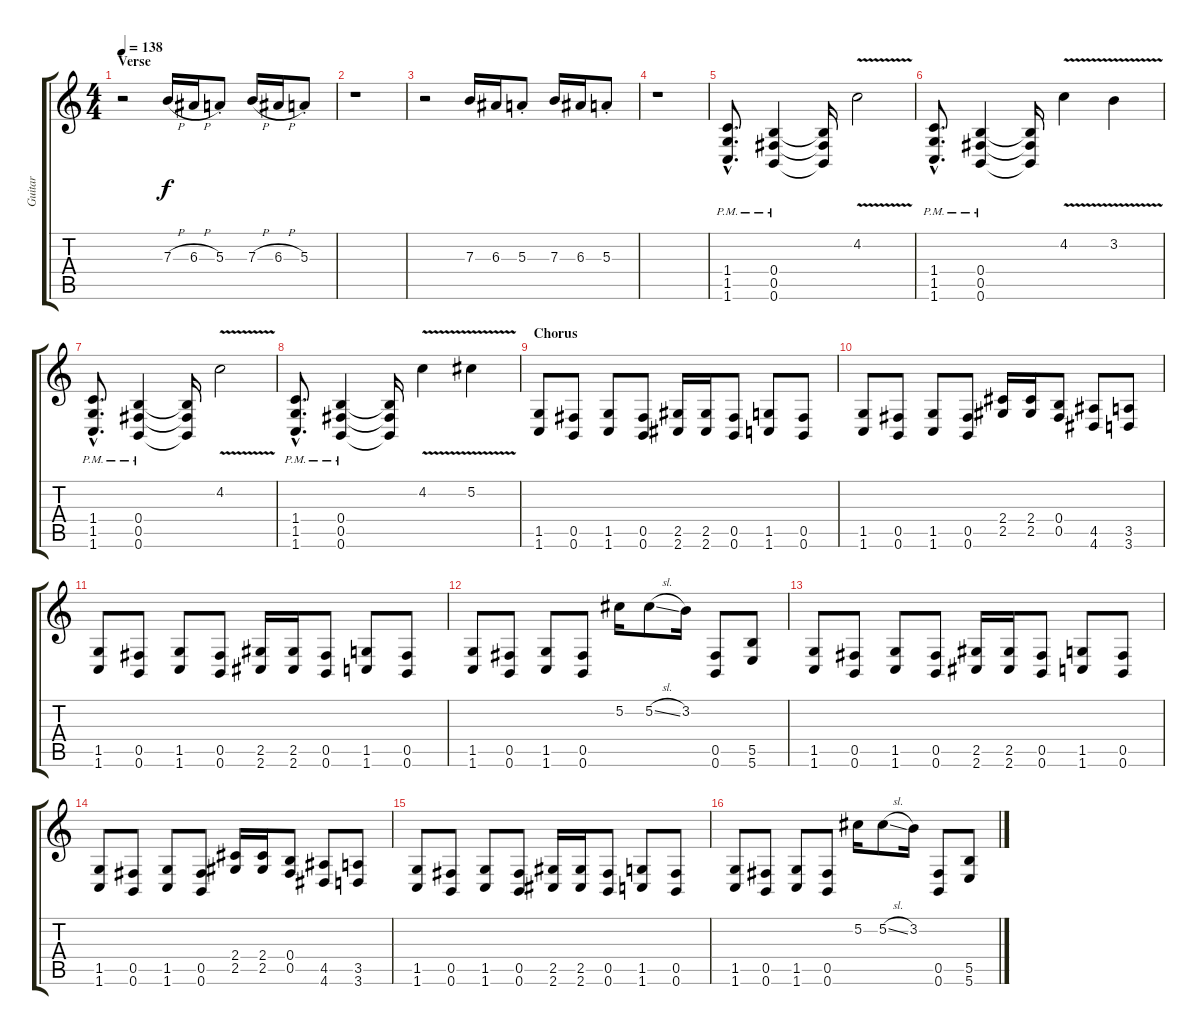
\track ("Guitar" "Guitar") {instrument distortionguitar}
\staff {score tabs}
\tuning (Db4 Ab3 E3 B2 Gb2 B1) {hide}
\ts (4 4)
\section ("" "Verse")
\tempo 138
\clef g2
\ks c
r.2{dy f} 7.3{h}.16 6.3{h}.16 5.3{st}.8 7.3{h}.16 6.3{h}.16 5.3{st}.8 |
r.1 |
r.2 7.3.16 6.3.16 5.3{st}.8 7.3.16 6.3.16 5.3{st}.8 |
r.1 |
(1.4{hac pm} 1.5{hac pm} 1.6{hac pm}).8{d} (0.4{pm} 0.5{pm} 0.6{pm}).4 (0.4{t} 0.5{t} 0.6{t}).16 4.2{v}.2 |
(1.4{hac pm} 1.5{hac pm} 1.6{hac pm}).8{d} (0.4{pm} 0.5{pm} 0.6{pm}).4 (0.4{t} 0.5{t} 0.6{t}).16 4.2{v}.4 3.2{v}.4 |
(1.4{hac pm} 1.5{hac pm} 1.6{hac pm}).8{d} (0.4{pm} 0.5{pm} 0.6{pm}).4 (0.4{t} 0.5{t} 0.6{t}).16 4.2{v}.2 |
(1.4{hac pm} 1.5{hac pm} 1.6{hac pm}).8{d} (0.4{pm} 0.5{pm} 0.6{pm}).4 (0.4{t} 0.5{t} 0.6{t}).16 4.2{v}.4 5.2{v}.4 |
\section ("" "Chorus")
(1.5 1.6).8 (0.5 0.6).8 (1.5 1.6).8 (0.5 0.6).8 (2.5 2.6).16 (2.5 2.6).16 (0.5 0.6).8 (1.5 1.6).8 (0.5 0.6).8 |
(1.5 1.6).8 (0.5 0.6).8 (1.5 1.6).8 (0.5 0.6).8 (2.4 2.5).16 (2.4 2.5).16 (0.4 0.5).8 (4.5 4.6).8 (3.5 3.6).8 |
(1.5 1.6).8 (0.5 0.6).8 (1.5 1.6).8 (0.5 0.6).8 (2.5 2.6).16 (2.5 2.6).16 (0.5 0.6).8 (1.5 1.6).8 (0.5 0.6).8 |
(1.5 1.6).8 (0.5 0.6).8 (1.5 1.6).8 (0.5 0.6).8 5.2.16 5.2{sl}.8 3.2.16 (0.5 0.6).8 (5.5 5.6).8 |
(1.5 1.6).8 (0.5 0.6).8 (1.5 1.6).8 (0.5 0.6).8 (2.5 2.6).16 (2.5 2.6).16 (0.5 0.6).8 (1.5 1.6).8 (0.5 0.6).8 |
(1.5 1.6).8 (0.5 0.6).8 (1.5 1.6).8 (0.5 0.6).8 (2.4 2.5).16 (2.4 2.5).16 (0.4 0.5).8 (4.5 4.6).8 (3.5 3.6).8 |
(1.5 1.6).8 (0.5 0.6).8 (1.5 1.6).8 (0.5 0.6).8 (2.5 2.6).16 (2.5 2.6).16 (0.5 0.6).8 (1.5 1.6).8 (0.5 0.6).8 |
(1.5 1.6).8 (0.5 0.6).8 (1.5 1.6).8 (0.5 0.6).8 5.2.16 5.2{sl}.8 3.2.16 (0.5 0.6).8 (5.5 5.6).8
